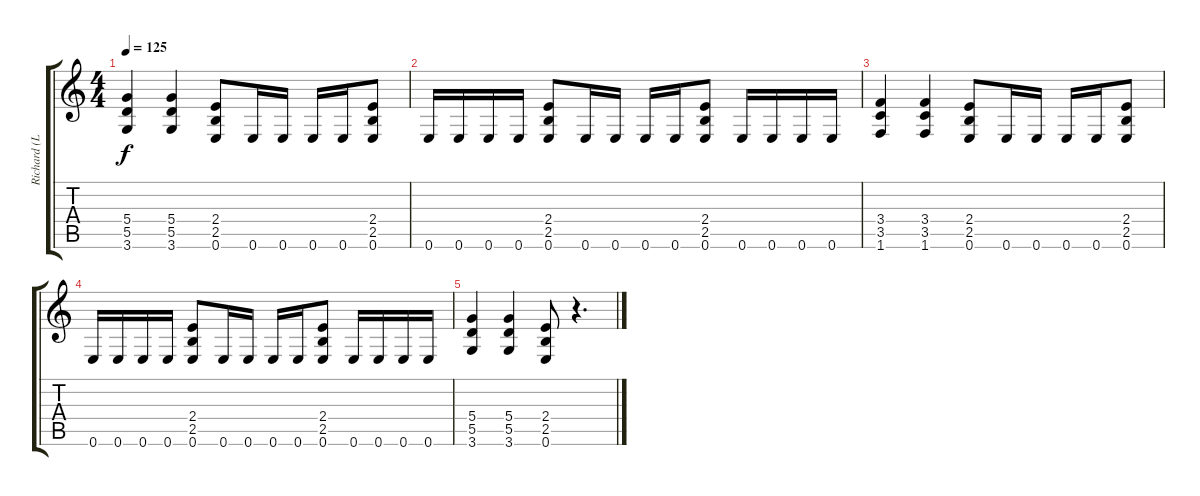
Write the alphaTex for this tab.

\track ("Richard (Lead Guitar)" "Richard (L") {instrument distortionguitar}
\staff {score tabs}
\tuning (E4 B3 G3 D3 A2 E2) {hide}
\ts (4 4)
\tempo 125
\clef g2
\ks c
(5.4 5.5 3.6).4{dy f} (5.4 5.5 3.6).4 (2.4 2.5 0.6).8 0.6.16 0.6.16 0.6.16 0.6.16 (2.4 2.5 0.6).8 |
0.6.16 0.6.16 0.6.16 0.6.16 (2.4 2.5 0.6).8 0.6.16 0.6.16 0.6.16 0.6.16 (2.4 2.5 0.6).8 0.6.16 0.6.16 0.6.16 0.6.16 |
(3.4 3.5 1.6).4 (3.4 3.5 1.6).4 (2.4 2.5 0.6).8 0.6.16 0.6.16 0.6.16 0.6.16 (2.4 2.5 0.6).8 |
0.6.16 0.6.16 0.6.16 0.6.16 (2.4 2.5 0.6).8 0.6.16 0.6.16 0.6.16 0.6.16 (2.4 2.5 0.6).8 0.6.16 0.6.16 0.6.16 0.6.16 |
(5.4 5.5 3.6).4 (5.4 5.5 3.6).4 (2.4 2.5 0.6).8 r.4{d}
